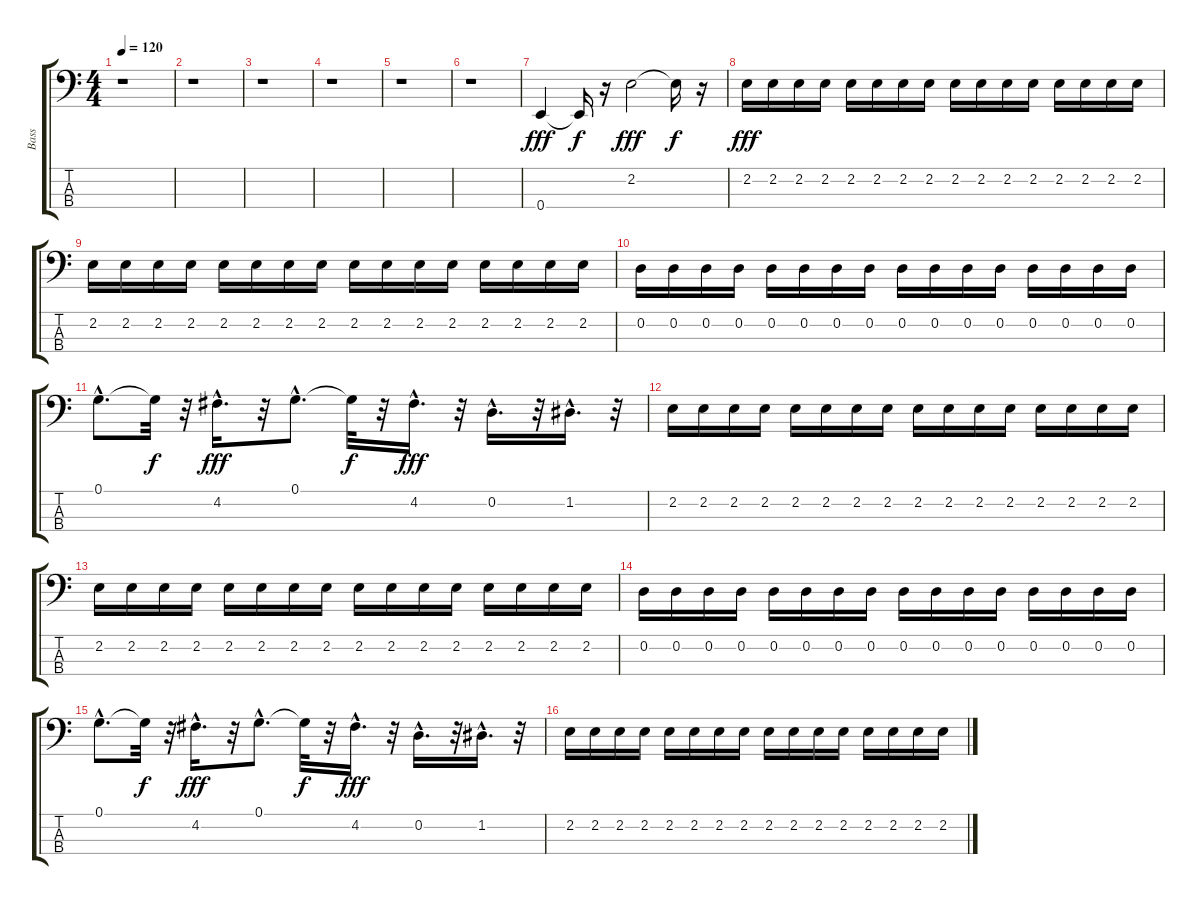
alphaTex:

\track ("Bass" "Bass") {instrument electricbassfinger}
\staff {score tabs}
\tuning (G2 D2 A1 E1) {hide}
\ts (4 4)
\tempo 120
\clef f4
\ks c
r.1{dy fff instrument electricbassfinger} |
r.1 |
r.1 |
r.1 |
r.1 |
r.1 |
0.4.4 0.4{t}.16{dy f} r.16 2.2.2{dy fff} 2.2{t}.16{dy f} r.16 |
2.2.16{dy fff} 2.2.16 2.2.16 2.2.16 2.2.16 2.2.16 2.2.16 2.2.16 2.2.16 2.2.16 2.2.16 2.2.16 2.2.16 2.2.16 2.2.16 2.2.16 |
2.2.16 2.2.16 2.2.16 2.2.16 2.2.16 2.2.16 2.2.16 2.2.16 2.2.16 2.2.16 2.2.16 2.2.16 2.2.16 2.2.16 2.2.16 2.2.16 |
0.2.16 0.2.16 0.2.16 0.2.16 0.2.16 0.2.16 0.2.16 0.2.16 0.2.16 0.2.16 0.2.16 0.2.16 0.2.16 0.2.16 0.2.16 0.2.16 |
0.1{hac}.8{d} 0.1{t}.32{dy f} r.32 4.2{hac}.16{d dy fff} r.32 0.1{hac}.8{d} 0.1{t}.32{dy f} r.32 4.2{hac}.16{d dy fff} r.32 0.2{hac}.16{d} r.32 1.2{hac}.16{d} r.32 |
2.2.16 2.2.16 2.2.16 2.2.16 2.2.16 2.2.16 2.2.16 2.2.16 2.2.16 2.2.16 2.2.16 2.2.16 2.2.16 2.2.16 2.2.16 2.2.16 |
2.2.16 2.2.16 2.2.16 2.2.16 2.2.16 2.2.16 2.2.16 2.2.16 2.2.16 2.2.16 2.2.16 2.2.16 2.2.16 2.2.16 2.2.16 2.2.16 |
0.2.16 0.2.16 0.2.16 0.2.16 0.2.16 0.2.16 0.2.16 0.2.16 0.2.16 0.2.16 0.2.16 0.2.16 0.2.16 0.2.16 0.2.16 0.2.16 |
0.1{hac}.8{d} 0.1{t}.32{dy f} r.32 4.2{hac}.16{d dy fff} r.32 0.1{hac}.8{d} 0.1{t}.32{dy f} r.32 4.2{hac}.16{d dy fff} r.32 0.2{hac}.16{d} r.32 1.2{hac}.16{d} r.32 |
2.2.16 2.2.16 2.2.16 2.2.16 2.2.16 2.2.16 2.2.16 2.2.16 2.2.16 2.2.16 2.2.16 2.2.16 2.2.16 2.2.16 2.2.16 2.2.16
